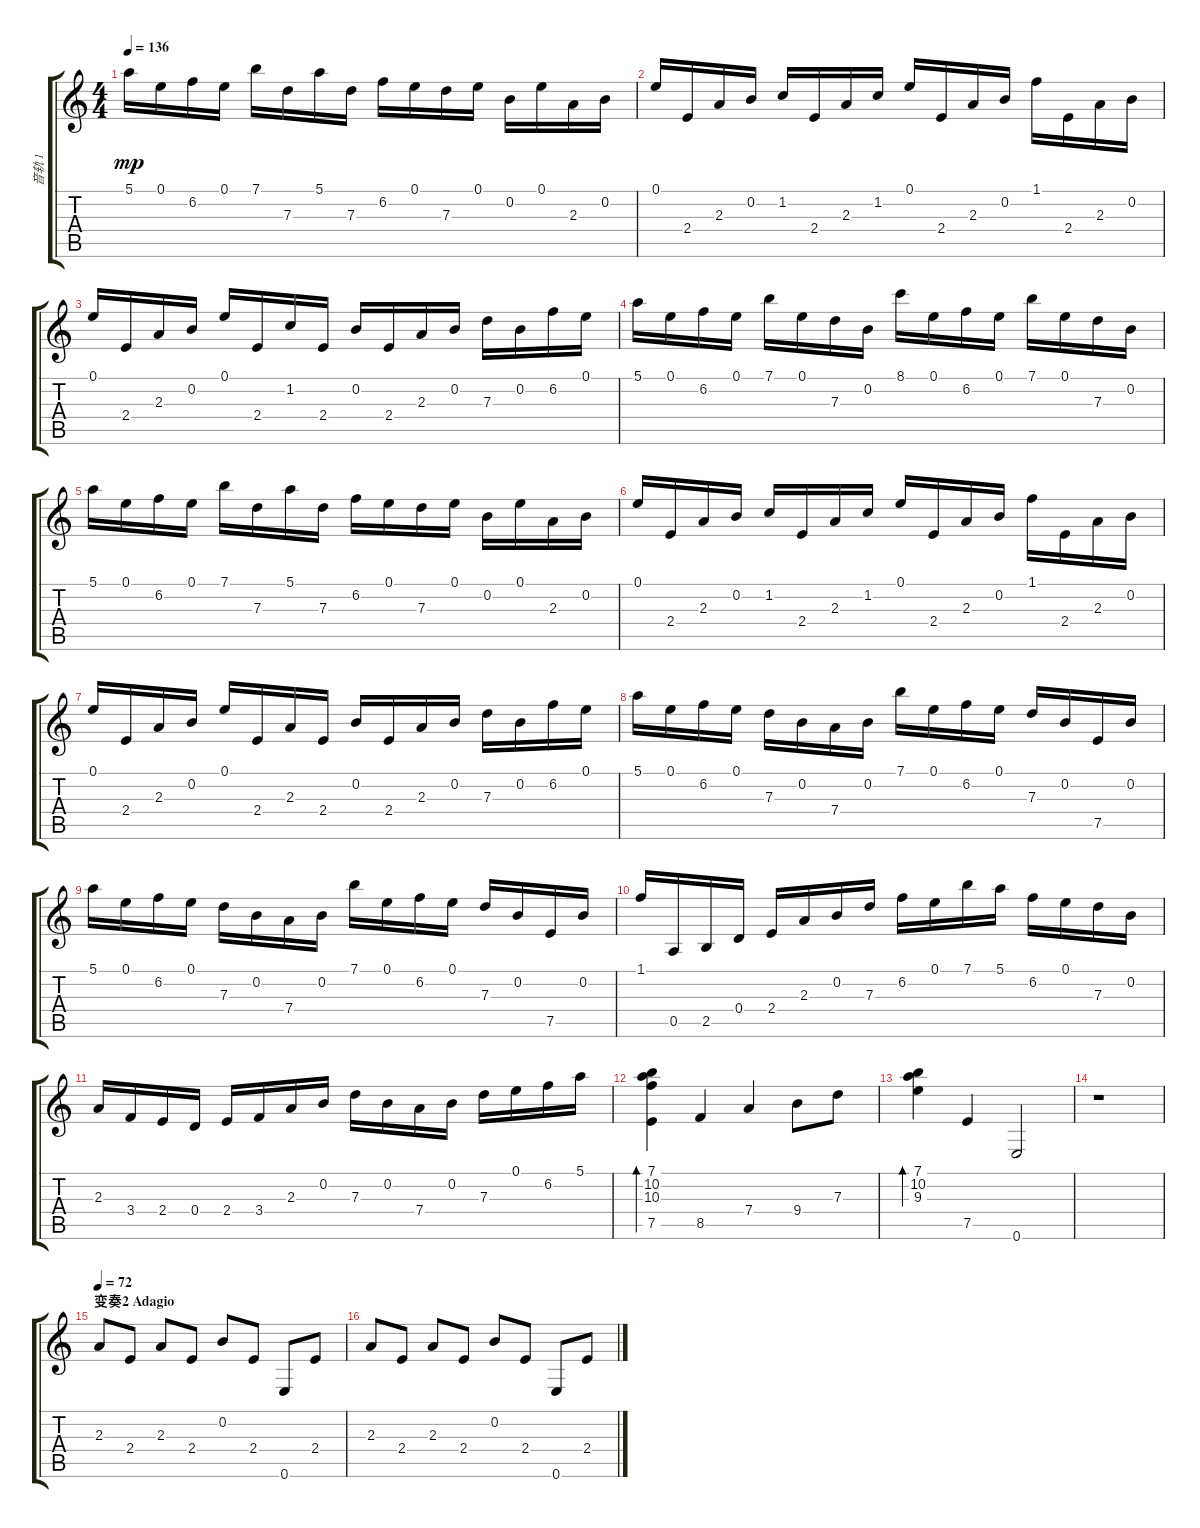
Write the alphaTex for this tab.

\track ("音轨 1" "音轨 1") {instrument acousticguitarnylon}
\staff {score tabs}
\tuning (E4 B3 G3 D3 A2 E2) {hide}
\ts (4 4)
\tempo 136
\clef g2
\ks c
5.1.16{dy mp} 0.1.16 6.2.16 0.1.16 7.1.16 7.3.16 5.1.16 7.3.16 6.2.16 0.1.16 7.3.16 0.1.16 0.2.16 0.1.16 2.3.16 0.2.16 |
0.1.16 2.4.16 2.3.16 0.2.16 1.2.16 2.4.16 2.3.16 1.2.16 0.1.16 2.4.16 2.3.16 0.2.16 1.1.16 2.4.16 2.3.16 0.2.16 |
0.1.16 2.4.16 2.3.16 0.2.16 0.1.16 2.4.16 1.2.16 2.4.16 0.2.16 2.4.16 2.3.16 0.2.16 7.3.16 0.2.16 6.2.16 0.1.16 |
5.1.16 0.1.16 6.2.16 0.1.16 7.1.16 0.1.16 7.3.16 0.2.16 8.1.16 0.1.16 6.2.16 0.1.16 7.1.16 0.1.16 7.3.16 0.2.16 |
5.1.16 0.1.16 6.2.16 0.1.16 7.1.16 7.3.16 5.1.16 7.3.16 6.2.16 0.1.16 7.3.16 0.1.16 0.2.16 0.1.16 2.3.16 0.2.16 |
0.1.16 2.4.16 2.3.16 0.2.16 1.2.16 2.4.16 2.3.16 1.2.16 0.1.16 2.4.16 2.3.16 0.2.16 1.1.16 2.4.16 2.3.16 0.2.16 |
0.1.16 2.4.16 2.3.16 0.2.16 0.1.16 2.4.16 2.3.16 2.4.16 0.2.16 2.4.16 2.3.16 0.2.16 7.3.16 0.2.16 6.2.16 0.1.16 |
5.1.16 0.1.16 6.2.16 0.1.16 7.3.16 0.2.16 7.4.16 0.2.16 7.1.16 0.1.16 6.2.16 0.1.16 7.3.16 0.2.16 7.5.16 0.2.16 |
5.1.16 0.1.16 6.2.16 0.1.16 7.3.16 0.2.16 7.4.16 0.2.16 7.1.16 0.1.16 6.2.16 0.1.16 7.3.16 0.2.16 7.5.16 0.2.16 |
1.1.16 0.5.16 2.5.16 0.4.16 2.4.16 2.3.16 0.2.16 7.3.16 6.2.16 0.1.16 7.1.16 5.1.16 6.2.16 0.1.16 7.3.16 0.2.16 |
2.3.16 3.4.16 2.4.16 0.4.16 2.4.16 3.4.16 2.3.16 0.2.16 7.3.16 0.2.16 7.4.16 0.2.16 7.3.16 0.1.16 6.2.16 5.1.16 |
(7.1 10.2 10.3 7.5).4{bd 120} 8.5.4 7.4.4 9.4.8 7.3.8 |
(7.1 10.2 9.3).4{bd 120} 7.5.4 0.6.2 |
r.1 |
\section ("" "变奏2 Adagio")
\tempo 72
2.3.8 2.4.8 2.3.8 2.4.8 0.2.8 2.4.8 0.6.8 2.4.8 |
2.3.8 2.4.8 2.3.8 2.4.8 0.2.8 2.4.8 0.6.8 2.4.8
